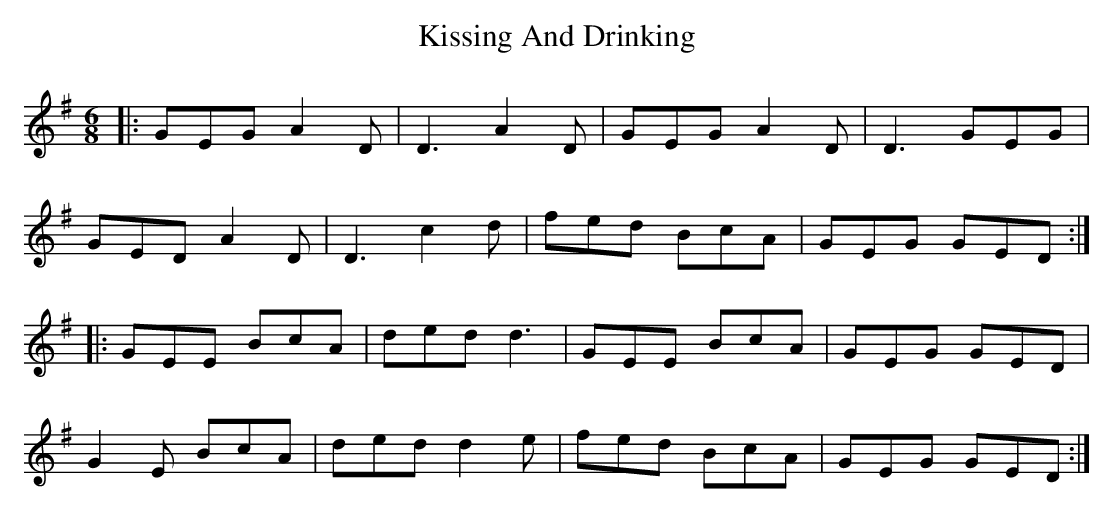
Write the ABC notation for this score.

X:1
T: Kissing And Drinking
M: 6/8
L: 1/8
K: Dmix
|:GEG A2D|D3 A2D|GEG A2D|D3 GEG|
GED A2D|D3 c2d|fed BcA|GEG GED:|
|:GEE BcA|ded d3|GEE BcA|GEG GED|
G2E BcA|ded d2e|fed BcA|GEG GED:|
